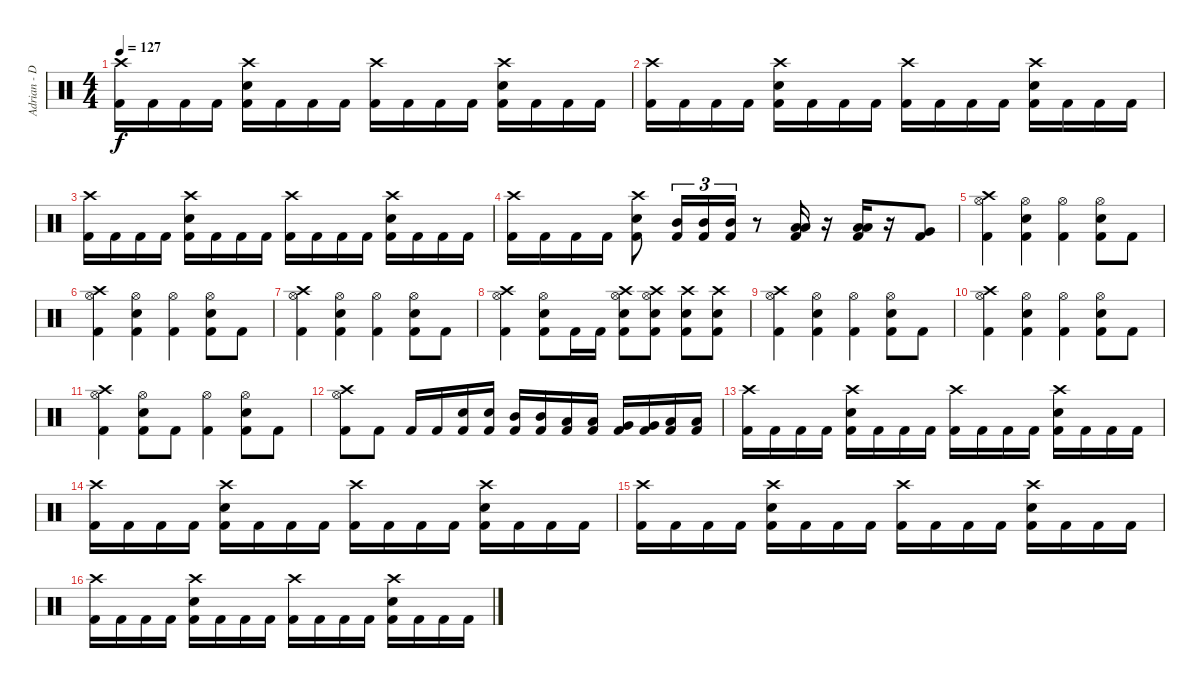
\track ("Adrian - Drums" "Adrian - D") {instrument percussion}
\staff {score}
\articulation defaults
\ts (4 4)
\tempo 127
\clef neutral
\ks c
("Crash high (hit)" "Kick (hit) 2").16{dy f} "Kick (hit) 2".16 "Kick (hit) 2".16 "Kick (hit) 2".16 ("Crash high (hit)" "Electric Snare (hit)" "Kick (hit) 2").16 "Kick (hit) 2".16 "Kick (hit) 2".16 "Kick (hit) 2".16 ("Crash high (hit)" "Kick (hit) 2").16 "Kick (hit) 2".16 "Kick (hit) 2".16 "Kick (hit) 2".16 ("Crash high (hit)" "Electric Snare (hit)" "Kick (hit) 2").16 "Kick (hit) 2".16 "Kick (hit) 2".16 "Kick (hit) 2".16 |
("Crash high (hit)" "Kick (hit) 2").16 "Kick (hit) 2".16 "Kick (hit) 2".16 "Kick (hit) 2".16 ("Crash high (hit)" "Electric Snare (hit)" "Kick (hit) 2").16 "Kick (hit) 2".16 "Kick (hit) 2".16 "Kick (hit) 2".16 ("Crash high (hit)" "Kick (hit) 2").16 "Kick (hit) 2".16 "Kick (hit) 2".16 "Kick (hit) 2".16 ("Crash high (hit)" "Electric Snare (hit)" "Kick (hit) 2").16 "Kick (hit) 2".16 "Kick (hit) 2".16 "Kick (hit) 2".16 |
("Crash high (hit)" "Kick (hit) 2").16 "Kick (hit) 2".16 "Kick (hit) 2".16 "Kick (hit) 2".16 ("Crash high (hit)" "Electric Snare (hit)" "Kick (hit) 2").16 "Kick (hit) 2".16 "Kick (hit) 2".16 "Kick (hit) 2".16 ("Crash high (hit)" "Kick (hit) 2").16 "Kick (hit) 2".16 "Kick (hit) 2".16 "Kick (hit) 2".16 ("Crash high (hit)" "Electric Snare (hit)" "Kick (hit) 2").16 "Kick (hit) 2".16 "Kick (hit) 2".16 "Kick (hit) 2".16 |
("Crash high (hit)" "Kick (hit) 2").16 "Kick (hit) 2".16 "Kick (hit) 2".16 "Kick (hit) 2".16 ("Crash high (hit)" "Electric Snare (hit)" "Kick (hit) 2").8 ("Mid Tom (hit)" "Kick (hit) 2").16{tu (3 2)} ("Mid Tom (hit)" "Kick (hit) 2").16{tu (3 2)} ("Mid Tom (hit)" "Kick (hit) 2").16{tu (3 2)} r.8 ("Low Tom (hit)" "Low Tom (hit)" "Kick (hit) 2").16 r.16 ("Low Tom (hit)" "Low Tom (hit)" "Kick (hit) 2").16 r.16 ("Very Low Tom (hit)" "Kick (hit) 2").8 |
("Crash high (hit)" "Hi-Hat (open)" "Kick (hit) 2").4 ("Hi-Hat (open)" "Electric Snare (hit)" "Kick (hit) 2").4 ("Hi-Hat (open)" "Kick (hit) 2").4 ("Hi-Hat (open)" "Electric Snare (hit)" "Kick (hit) 2").8 "Kick (hit) 2".8 |
("Crash high (hit)" "Hi-Hat (open)" "Kick (hit) 2").4 ("Hi-Hat (open)" "Electric Snare (hit)" "Kick (hit) 2").4 ("Hi-Hat (open)" "Kick (hit) 2").4 ("Hi-Hat (open)" "Electric Snare (hit)" "Kick (hit) 2").8 "Kick (hit) 2".8 |
("Crash high (hit)" "Hi-Hat (open)" "Kick (hit) 2").4 ("Hi-Hat (open)" "Electric Snare (hit)" "Kick (hit) 2").4 ("Hi-Hat (open)" "Kick (hit) 2").4 ("Hi-Hat (open)" "Electric Snare (hit)" "Kick (hit) 2").8 "Kick (hit) 2".8 |
("Crash high (hit)" "Hi-Hat (open)" "Kick (hit) 2").4 ("Hi-Hat (open)" "Electric Snare (hit)" "Kick (hit) 2").8 "Kick (hit) 2".16 "Kick (hit) 2".16 ("Crash high (hit)" "Hi-Hat (open)" "Electric Snare (hit)" "Kick (hit) 2").8 ("Crash high (hit)" "Hi-Hat (open)" "Electric Snare (hit)" "Kick (hit) 2").8 ("Crash high (hit)" "Electric Snare (hit)" "Kick (hit) 2").8 ("Crash high (hit)" "Electric Snare (hit)" "Kick (hit) 2").8 |
("Crash high (hit)" "Hi-Hat (open)" "Kick (hit) 2").4 ("Hi-Hat (open)" "Electric Snare (hit)" "Kick (hit) 2").4 ("Hi-Hat (open)" "Kick (hit) 2").4 ("Hi-Hat (open)" "Electric Snare (hit)" "Kick (hit) 2").8 "Kick (hit) 2".8 |
("Crash high (hit)" "Hi-Hat (open)" "Kick (hit) 2").4 ("Hi-Hat (open)" "Electric Snare (hit)" "Kick (hit) 2").4 ("Hi-Hat (open)" "Kick (hit) 2").4 ("Hi-Hat (open)" "Electric Snare (hit)" "Kick (hit) 2").8 "Kick (hit) 2".8 |
("Crash high (hit)" "Hi-Hat (open)" "Kick (hit) 2").4 ("Hi-Hat (open)" "Electric Snare (hit)" "Kick (hit) 2").8 "Kick (hit) 2".8 ("Hi-Hat (open)" "Kick (hit) 2").4 ("Hi-Hat (open)" "Electric Snare (hit)" "Kick (hit) 2").8 "Kick (hit) 2".8 |
("Crash high (hit)" "Hi-Hat (open)" "Kick (hit) 2").8 "Kick (hit) 2".8 "Kick (hit) 2".16 "Kick (hit) 2".16 ("Electric Snare (hit)" "Kick (hit) 2").16 ("Electric Snare (hit)" "Kick (hit) 2").16 ("Mid Tom (hit)" "Kick (hit) 2").16 ("Mid Tom (hit)" "Kick (hit) 2").16 ("Low Tom (hit)" "Kick (hit) 2").16 ("Low Tom (hit)" "Kick (hit) 2").16 ("Very Low Tom (hit)" "Kick (hit) 2").16 ("Very Low Tom (hit)" "Kick (hit) 2").16 ("Low Floor Tom (hit)" "Kick (hit) 2").16 ("Low Floor Tom (hit)" "Kick (hit) 2").16 |
("Crash high (hit)" "Kick (hit) 2").16 "Kick (hit) 2".16 "Kick (hit) 2".16 "Kick (hit) 2".16 ("Crash high (hit)" "Electric Snare (hit)" "Kick (hit) 2").16 "Kick (hit) 2".16 "Kick (hit) 2".16 "Kick (hit) 2".16 ("Crash high (hit)" "Kick (hit) 2").16 "Kick (hit) 2".16 "Kick (hit) 2".16 "Kick (hit) 2".16 ("Crash high (hit)" "Electric Snare (hit)" "Kick (hit) 2").16 "Kick (hit) 2".16 "Kick (hit) 2".16 "Kick (hit) 2".16 |
("Crash high (hit)" "Kick (hit) 2").16 "Kick (hit) 2".16 "Kick (hit) 2".16 "Kick (hit) 2".16 ("Crash high (hit)" "Electric Snare (hit)" "Kick (hit) 2").16 "Kick (hit) 2".16 "Kick (hit) 2".16 "Kick (hit) 2".16 ("Crash high (hit)" "Kick (hit) 2").16 "Kick (hit) 2".16 "Kick (hit) 2".16 "Kick (hit) 2".16 ("Crash high (hit)" "Electric Snare (hit)" "Kick (hit) 2").16 "Kick (hit) 2".16 "Kick (hit) 2".16 "Kick (hit) 2".16 |
("Crash high (hit)" "Kick (hit) 2").16 "Kick (hit) 2".16 "Kick (hit) 2".16 "Kick (hit) 2".16 ("Crash high (hit)" "Electric Snare (hit)" "Kick (hit) 2").16 "Kick (hit) 2".16 "Kick (hit) 2".16 "Kick (hit) 2".16 ("Crash high (hit)" "Kick (hit) 2").16 "Kick (hit) 2".16 "Kick (hit) 2".16 "Kick (hit) 2".16 ("Crash high (hit)" "Electric Snare (hit)" "Kick (hit) 2").16 "Kick (hit) 2".16 "Kick (hit) 2".16 "Kick (hit) 2".16 |
("Crash high (hit)" "Kick (hit) 2").16 "Kick (hit) 2".16 "Kick (hit) 2".16 "Kick (hit) 2".16 ("Crash high (hit)" "Electric Snare (hit)" "Kick (hit) 2").16 "Kick (hit) 2".16 "Kick (hit) 2".16 "Kick (hit) 2".16 ("Crash high (hit)" "Kick (hit) 2").16 "Kick (hit) 2".16 "Kick (hit) 2".16 "Kick (hit) 2".16 ("Crash high (hit)" "Electric Snare (hit)" "Kick (hit) 2").16 "Kick (hit) 2".16 "Kick (hit) 2".16 "Kick (hit) 2".16
